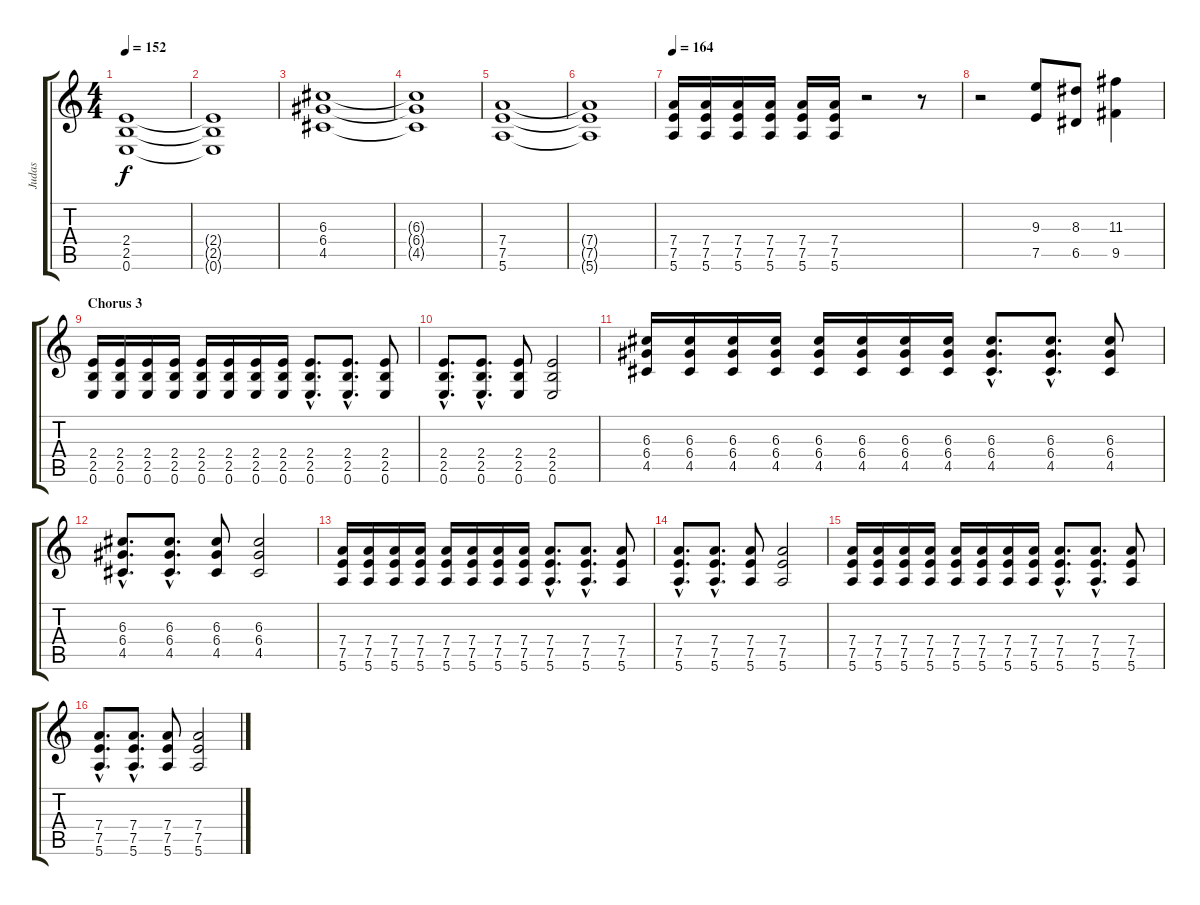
\track ("Judas" "Judas") {instrument distortionguitar}
\staff {score tabs}
\tuning (E4 B3 G3 D3 A2 E2) {hide}
\ts (4 4)
\tempo 152
\clef g2
\ks c
(2.4 2.5 0.6).1{dy f volume 14 instrument distortionguitar} |
(2.4{t} 2.5{t} 0.6{t}).1 |
(6.3 6.4 4.5).1 |
(6.3{t} 6.4{t} 4.5{t}).1 |
(7.4 7.5 5.6).1 |
(7.4{t} 7.5{t} 5.6{t}).1 |
\tempo 164
(7.4 7.5 5.6).16 (7.4 7.5 5.6).16 (7.4 7.5 5.6).16 (7.4 7.5 5.6).16 (7.4 7.5 5.6).16 (7.4 7.5 5.6).16 r.2 r.8 |
r.2 (9.3 7.5).8 (8.3 6.5).8 (11.3 9.5).4 |
\section ("" "Chorus 3")
(2.4 2.5 0.6).16 (2.4 2.5 0.6).16 (2.4 2.5 0.6).16 (2.4 2.5 0.6).16 (2.4 2.5 0.6).16 (2.4 2.5 0.6).16 (2.4 2.5 0.6).16 (2.4 2.5 0.6).16 (2.4{hac} 2.5{hac} 0.6{hac}).8{d} (2.4{hac} 2.5{hac} 0.6{hac}).8{d} (2.4 2.5 0.6).8 |
(2.4{hac} 2.5{hac} 0.6{hac}).8{d} (2.4{hac} 2.5{hac} 0.6{hac}).8{d} (2.4 2.5 0.6).8 (2.4 2.5 0.6).2 |
(6.3 6.4 4.5).16 (6.3 6.4 4.5).16 (6.3 6.4 4.5).16 (6.3 6.4 4.5).16 (6.3 6.4 4.5).16 (6.3 6.4 4.5).16 (6.3 6.4 4.5).16 (6.3 6.4 4.5).16 (6.3{hac} 6.4{hac} 4.5{hac}).8{d} (6.3{hac} 6.4{hac} 4.5{hac}).8{d} (6.3 6.4 4.5).8 |
(6.3{hac} 6.4{hac} 4.5{hac}).8{d} (6.3{hac} 6.4{hac} 4.5{hac}).8{d} (6.3 6.4 4.5).8 (6.3 6.4 4.5).2 |
(7.4 7.5 5.6).16 (7.4 7.5 5.6).16 (7.4 7.5 5.6).16 (7.4 7.5 5.6).16 (7.4 7.5 5.6).16 (7.4 7.5 5.6).16 (7.4 7.5 5.6).16 (7.4 7.5 5.6).16 (7.4{hac} 7.5{hac} 5.6{hac}).8{d} (7.4{hac} 7.5{hac} 5.6{hac}).8{d} (7.4 7.5 5.6).8 |
(7.4{hac} 7.5{hac} 5.6{hac}).8{d} (7.4{hac} 7.5{hac} 5.6{hac}).8{d} (7.4 7.5 5.6).8 (7.4 7.5 5.6).2 |
(7.4 7.5 5.6).16 (7.4 7.5 5.6).16 (7.4 7.5 5.6).16 (7.4 7.5 5.6).16 (7.4 7.5 5.6).16 (7.4 7.5 5.6).16 (7.4 7.5 5.6).16 (7.4 7.5 5.6).16 (7.4{hac} 7.5{hac} 5.6{hac}).8{d} (7.4{hac} 7.5{hac} 5.6{hac}).8{d} (7.4 7.5 5.6).8 |
(7.4{hac} 7.5{hac} 5.6{hac}).8{d} (7.4{hac} 7.5{hac} 5.6{hac}).8{d} (7.4 7.5 5.6).8 (7.4 7.5 5.6).2
